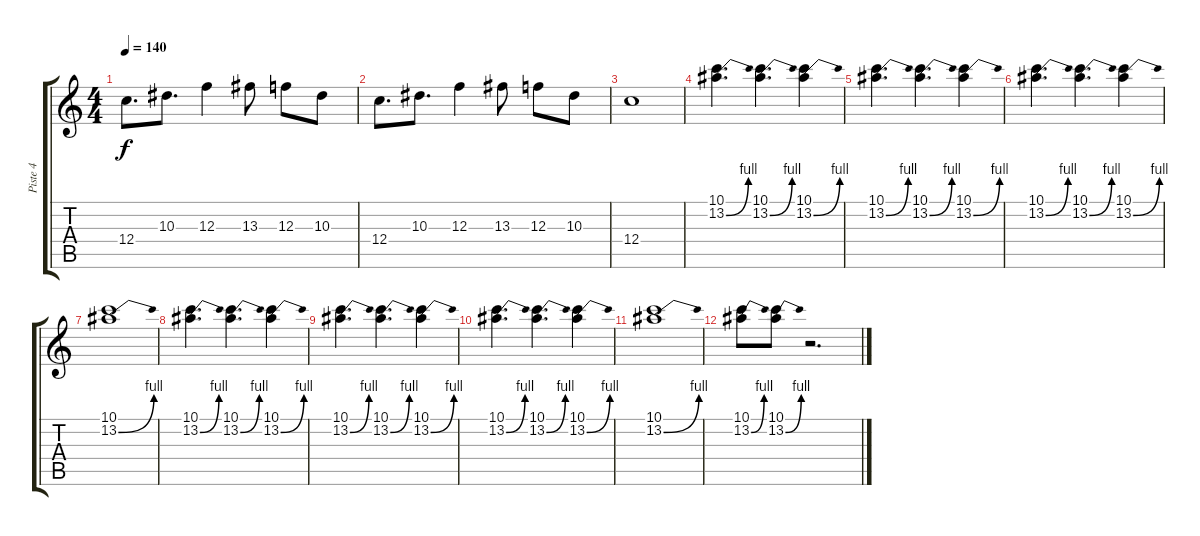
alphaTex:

\track ("Piste 4" "Piste 4") {instrument distortionguitar}
\staff {score tabs}
\tuning (D4 A3 F3 C3 G2 C2) {hide}
\ts (4 4)
\tempo 140
\clef g2
\ks c
12.4.8{d dy f} 10.3.8{d} 12.3.4 13.3.8 12.3.8 10.3.8 |
12.4.8{d} 10.3.8{d} 12.3.4 13.3.8 12.3.8 10.3.8 |
12.4.1 |
(10.1 13.2{be (bend 0 0 60 4)}).4{d} (10.1 13.2{be (bend 0 0 60 4)}).4{d} (10.1 13.2{be (bend 0 0 60 4)}).4 |
(10.1 13.2{be (bend 0 0 60 4)}).4{d} (10.1 13.2{be (bend 0 0 60 4)}).4{d} (10.1 13.2{be (bend 0 0 60 4)}).4 |
(10.1 13.2{be (bend 0 0 60 4)}).4{d} (10.1 13.2{be (bend 0 0 60 4)}).4{d} (10.1 13.2{be (bend 0 0 60 4)}).4 |
(10.1 13.2{be (bend 0 0 60 4)}).1 |
(10.1 13.2{be (bend 0 0 60 4)}).4{d} (10.1 13.2{be (bend 0 0 60 4)}).4{d} (10.1 13.2{be (bend 0 0 60 4)}).4 |
(10.1 13.2{be (bend 0 0 60 4)}).4{d} (10.1 13.2{be (bend 0 0 60 4)}).4{d} (10.1 13.2{be (bend 0 0 60 4)}).4 |
(10.1 13.2{be (bend 0 0 60 4)}).4{d} (10.1 13.2{be (bend 0 0 60 4)}).4{d} (10.1 13.2{be (bend 0 0 60 4)}).4 |
(10.1 13.2{be (bend 0 0 60 4)}).1 |
(10.1 13.2{be (bend 0 0 60 4)}).8 (10.1 13.2{be (bend 0 0 60 4)}).8 r.2{d}
